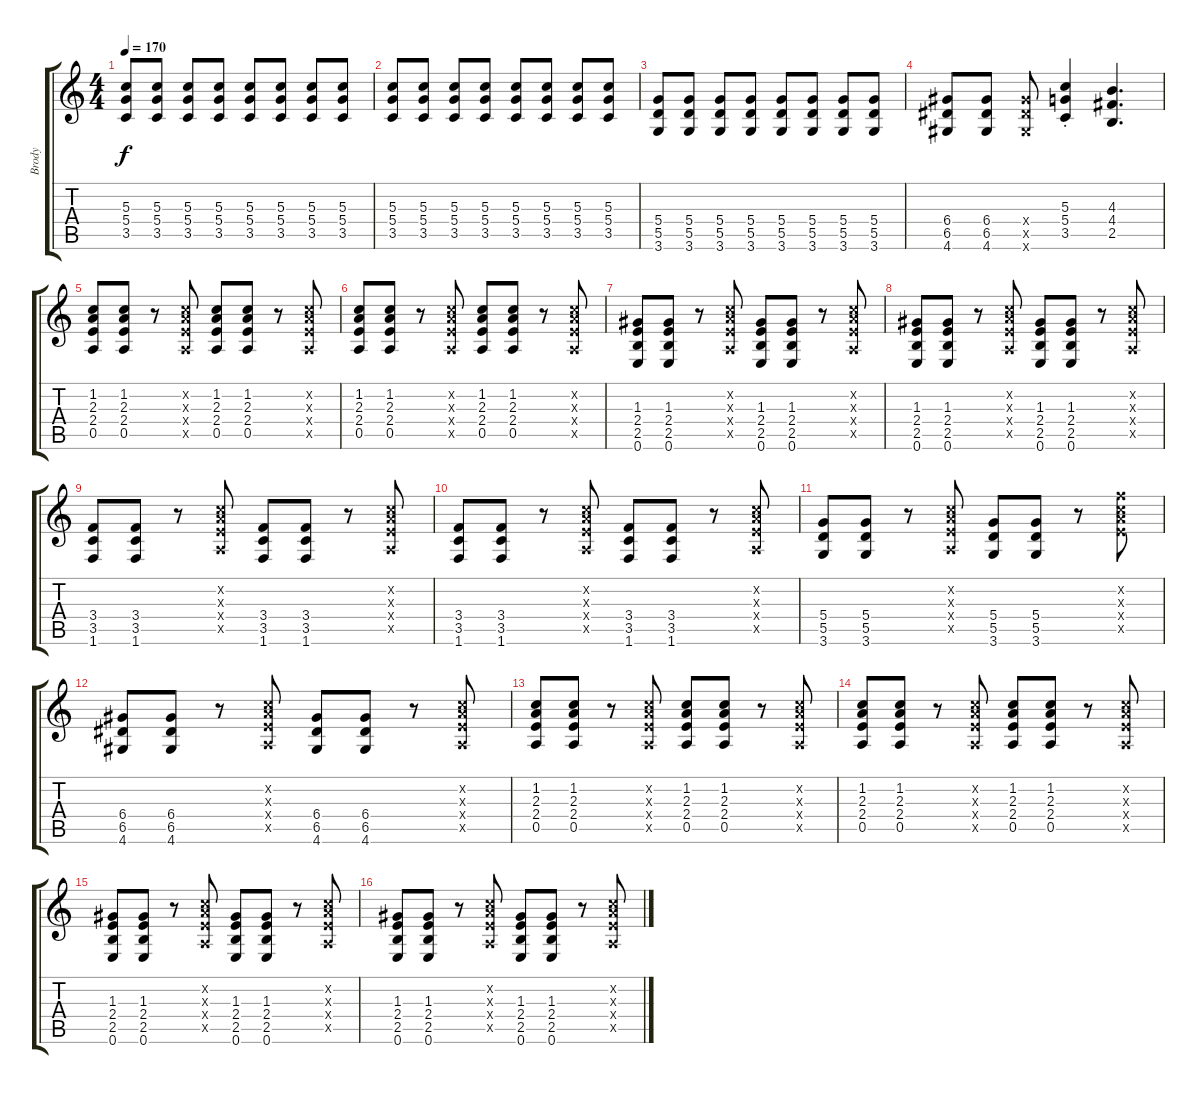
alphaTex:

\track ("Brody" "Brody") {instrument distortionguitar}
\staff {score tabs}
\tuning (E4 B3 G3 D3 A2 E2) {hide}
\ts (4 4)
\tempo 170
\clef g2
\ks c
(5.3 5.4 3.5).8{dy f} (5.3 5.4 3.5).8 (5.3 5.4 3.5).8 (5.3 5.4 3.5).8 (5.3 5.4 3.5).8 (5.3 5.4 3.5).8 (5.3 5.4 3.5).8 (5.3 5.4 3.5).8 |
(5.3 5.4 3.5).8 (5.3 5.4 3.5).8 (5.3 5.4 3.5).8 (5.3 5.4 3.5).8 (5.3 5.4 3.5).8 (5.3 5.4 3.5).8 (5.3 5.4 3.5).8 (5.3 5.4 3.5).8 |
(5.4 5.5 3.6).8 (5.4 5.5 3.6).8 (5.4 5.5 3.6).8 (5.4 5.5 3.6).8 (5.4 5.5 3.6).8 (5.4 5.5 3.6).8 (5.4 5.5 3.6).8 (5.4 5.5 3.6).8 |
(6.4 6.5 4.6).8 (6.4 6.5 4.6).8 (6.4{x} 6.5{x} 4.6{x}).8 (5.3{st} 5.4{st} 3.5{st}).4 (4.3 4.4 2.5).4{d} |
(1.2 2.3 2.4 0.5).8 (1.2 2.3 2.4 0.5).8 r.8 (1.2{x} 2.3{x} 2.4{x} 0.5{x}).8 (1.2 2.3 2.4 0.5).8 (1.2 2.3 2.4 0.5).8 r.8 (1.2{x} 2.3{x} 2.4{x} 0.5{x}).8 |
(1.2 2.3 2.4 0.5).8 (1.2 2.3 2.4 0.5).8 r.8 (1.2{x} 2.3{x} 2.4{x} 0.5{x}).8 (1.2 2.3 2.4 0.5).8 (1.2 2.3 2.4 0.5).8 r.8 (1.2{x} 2.3{x} 2.4{x} 0.5{x}).8 |
(1.3 2.4 2.5 0.6).8 (1.3 2.4 2.5 0.6).8 r.8 (1.2{x} 2.3{x} 2.4{x} 0.5{x}).8 (1.3 2.4 2.5 0.6).8 (1.3 2.4 2.5 0.6).8 r.8 (1.2{x} 2.3{x} 2.4{x} 0.5{x}).8 |
(1.3 2.4 2.5 0.6).8 (1.3 2.4 2.5 0.6).8 r.8 (1.2{x} 2.3{x} 2.4{x} 0.5{x}).8 (1.3 2.4 2.5 0.6).8 (1.3 2.4 2.5 0.6).8 r.8 (1.2{x} 2.3{x} 2.4{x} 0.5{x}).8 |
(3.4 3.5 1.6).8 (3.4 3.5 1.6).8 r.8 (1.2{x} 2.3{x} 2.4{x} 0.5{x}).8 (3.4 3.5 1.6).8 (3.4 3.5 1.6).8 r.8 (1.2{x} 2.3{x} 2.4{x} 0.5{x}).8 |
(3.4 3.5 1.6).8 (3.4 3.5 1.6).8 r.8 (1.2{x} 2.3{x} 2.4{x} 0.5{x}).8 (3.4 3.5 1.6).8 (3.4 3.5 1.6).8 r.8 (1.2{x} 2.3{x} 2.4{x} 0.5{x}).8 |
(5.4 5.5 3.6).8 (5.4 5.5 3.6).8 r.8 (1.2{x} 2.3{x} 2.4{x} 0.5{x}).8 (5.4 5.5 3.6).8 (5.4 5.5 3.6).8 r.8 (1.2{x} 2.3{x} 2.4{x} 20.5{x}).8 |
(6.4 6.5 4.6).8 (6.4 6.5 4.6).8 r.8 (1.2{x} 2.3{x} 2.4{x} 0.5{x}).8 (6.4 6.5 4.6).8 (6.4 6.5 4.6).8 r.8 (1.2{x} 2.3{x} 2.4{x} 0.5{x}).8 |
(1.2 2.3 2.4 0.5).8 (1.2 2.3 2.4 0.5).8 r.8 (1.2{x} 2.3{x} 2.4{x} 0.5{x}).8 (1.2 2.3 2.4 0.5).8 (1.2 2.3 2.4 0.5).8 r.8 (1.2{x} 2.3{x} 2.4{x} 0.5{x}).8 |
(1.2 2.3 2.4 0.5).8 (1.2 2.3 2.4 0.5).8 r.8 (1.2{x} 2.3{x} 2.4{x} 0.5{x}).8 (1.2 2.3 2.4 0.5).8 (1.2 2.3 2.4 0.5).8 r.8 (1.2{x} 2.3{x} 2.4{x} 0.5{x}).8 |
(1.3 2.4 2.5 0.6).8 (1.3 2.4 2.5 0.6).8 r.8 (1.2{x} 2.3{x} 2.4{x} 0.5{x}).8 (1.3 2.4 2.5 0.6).8 (1.3 2.4 2.5 0.6).8 r.8 (1.2{x} 2.3{x} 2.4{x} 0.5{x}).8 |
(1.3 2.4 2.5 0.6).8 (1.3 2.4 2.5 0.6).8 r.8 (1.2{x} 2.3{x} 2.4{x} 0.5{x}).8 (1.3 2.4 2.5 0.6).8 (1.3 2.4 2.5 0.6).8 r.8 (1.2{x} 2.3{x} 2.4{x} 0.5{x}).8
